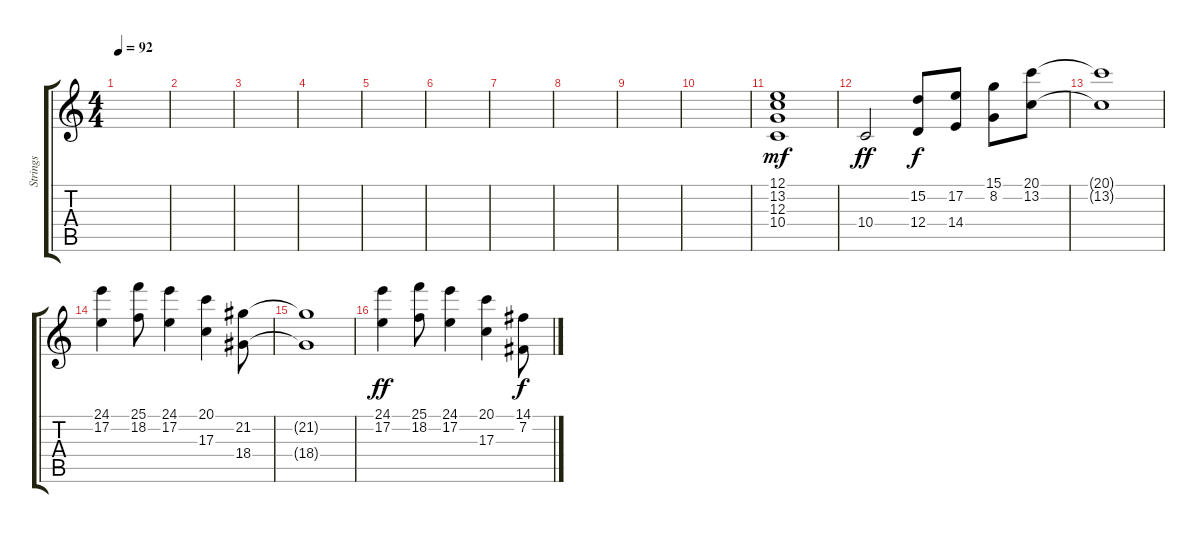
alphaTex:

\track ("Strings" "Strings") {instrument stringensemble1}
\staff {score tabs}
\tuning (E4 B3 G3 D3 A2 E2) {hide}
\ts (4 4)
\tempo 92
\clef g2
\ks c
|
|
|
|
|
|
|
|
|
|
(12.1 13.2 12.3 10.4).1{dy mf} |
10.4.2{dy ff} (15.2 12.4).8{dy f} (17.2 14.4).8 (15.1 8.2).8 (20.1 13.2).8 |
(20.1{t} 13.2{t}).1 |
(24.1 17.2).4 (25.1 18.2).8 (24.1 17.2).4 (20.1 17.3).4 (21.2 18.4).8 |
(21.2{t} 18.4{t}).1 |
(24.1 17.2).4{dy ff} (25.1 18.2).8 (24.1 17.2).4 (20.1 17.3).4 (14.1 7.2).8{dy f}
